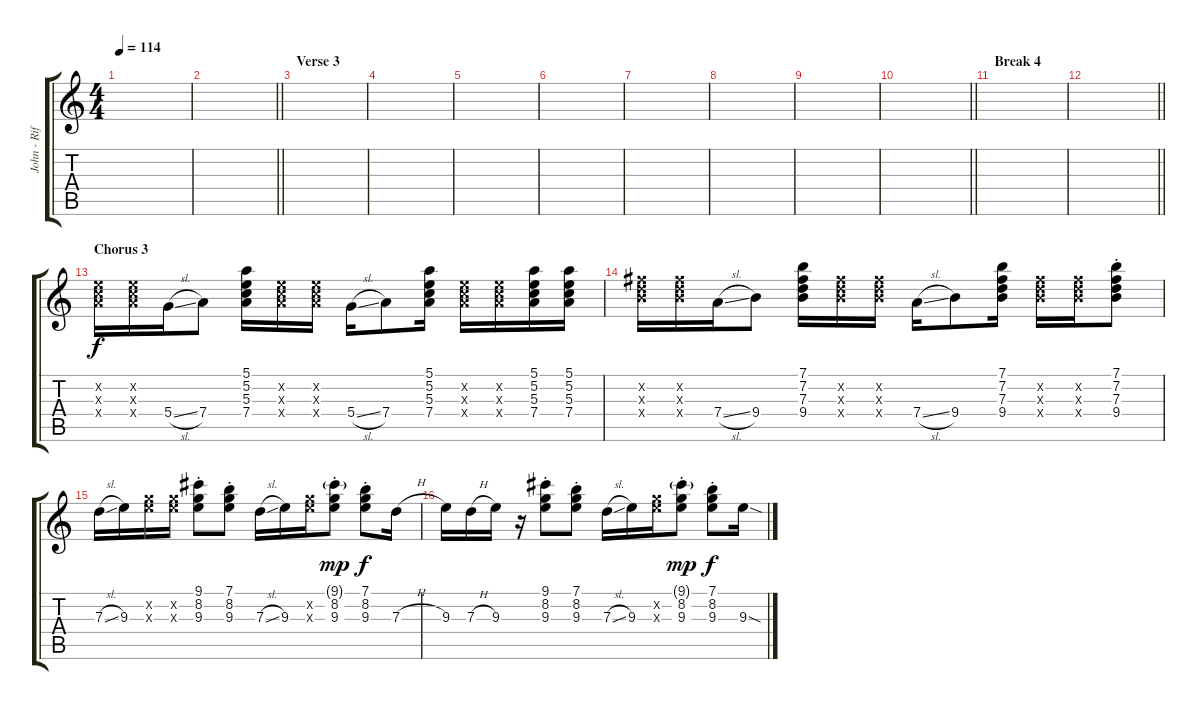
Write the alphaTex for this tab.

\track ("John - Riff Guitar (Clean)" "John - Rif") {instrument electricguitarclean}
\staff {score tabs}
\tuning (E4 B3 G3 D3 A2 E2) {hide}
\ts (4 4)
\tempo 114
\clef g2
\ks c
|
\barLineRight lightlight
|
\section ("" "Verse 3")
|
|
|
|
|
|
|
\barLineRight lightlight
|
\section ("" "Break 4")
|
\barLineRight lightlight
|
\section ("" "Chorus 3")
(5.2{x} 5.3{x} 7.4{x}).16 (5.2{x} 5.3{x} 7.4{x}).16 5.4{sl}.16 7.4.8 (5.1 5.2 5.3 7.4).16 (5.2{x} 5.3{x} 7.4{x}).16 (5.2{x} 5.3{x} 7.4{x}).16 5.4{sl}.16 7.4.8 (5.1 5.2 5.3 7.4).16 (5.2{x} 5.3{x} 7.4{x}).16 (5.2{x} 5.3{x} 7.4{x}).16 (5.1 5.2 5.3 7.4).16 (5.1 5.2 5.3 7.4).16 |
(7.2{x} 7.3{x} 9.4{x}).16 (7.2{x} 7.3{x} 9.4{x}).16 7.4{sl}.16 9.4.8 (7.1 7.2 7.3 9.4).16 (7.2{x} 7.3{x} 9.4{x}).16 (7.2{x} 7.3{x} 9.4{x}).16 7.4{sl}.16 9.4.8 (7.1 7.2 7.3 9.4).16 (7.2{x} 7.3{x} 9.4{x}).16 (7.2{x} 7.3{x} 9.4{x}).16 (7.1{st} 7.2{st} 7.3{st} 9.4{st}).8 |
7.3{sl}.16 9.3.16 (8.2{x} 9.3{x}).16 (8.2{x} 9.3{x}).16 (9.1{st} 8.2{st} 9.3{st}).8 (7.1{st} 8.2{st} 9.3{st}).8 7.3{sl}.16 9.3.16 (8.2{x} 9.3{x}).16 (9.1{g st} 8.2{st} 9.3{st}).8{dy mp} (7.1{st} 8.2{st} 9.3{st}).8{dy f} 7.3{h}.16 |
9.3.16 7.3{h}.16 9.3.16 r.16 (9.1{st} 8.2{st} 9.3{st}).8 (7.1{st} 8.2{st} 9.3{st}).8 7.3{sl}.16 9.3.16 (8.2{x} 9.3{x}).16 (9.1{g st} 8.2{st} 9.3{st}).8{dy mp} (7.1{st} 8.2{st} 9.3{st}).8{dy f} 9.3{sod}.16
